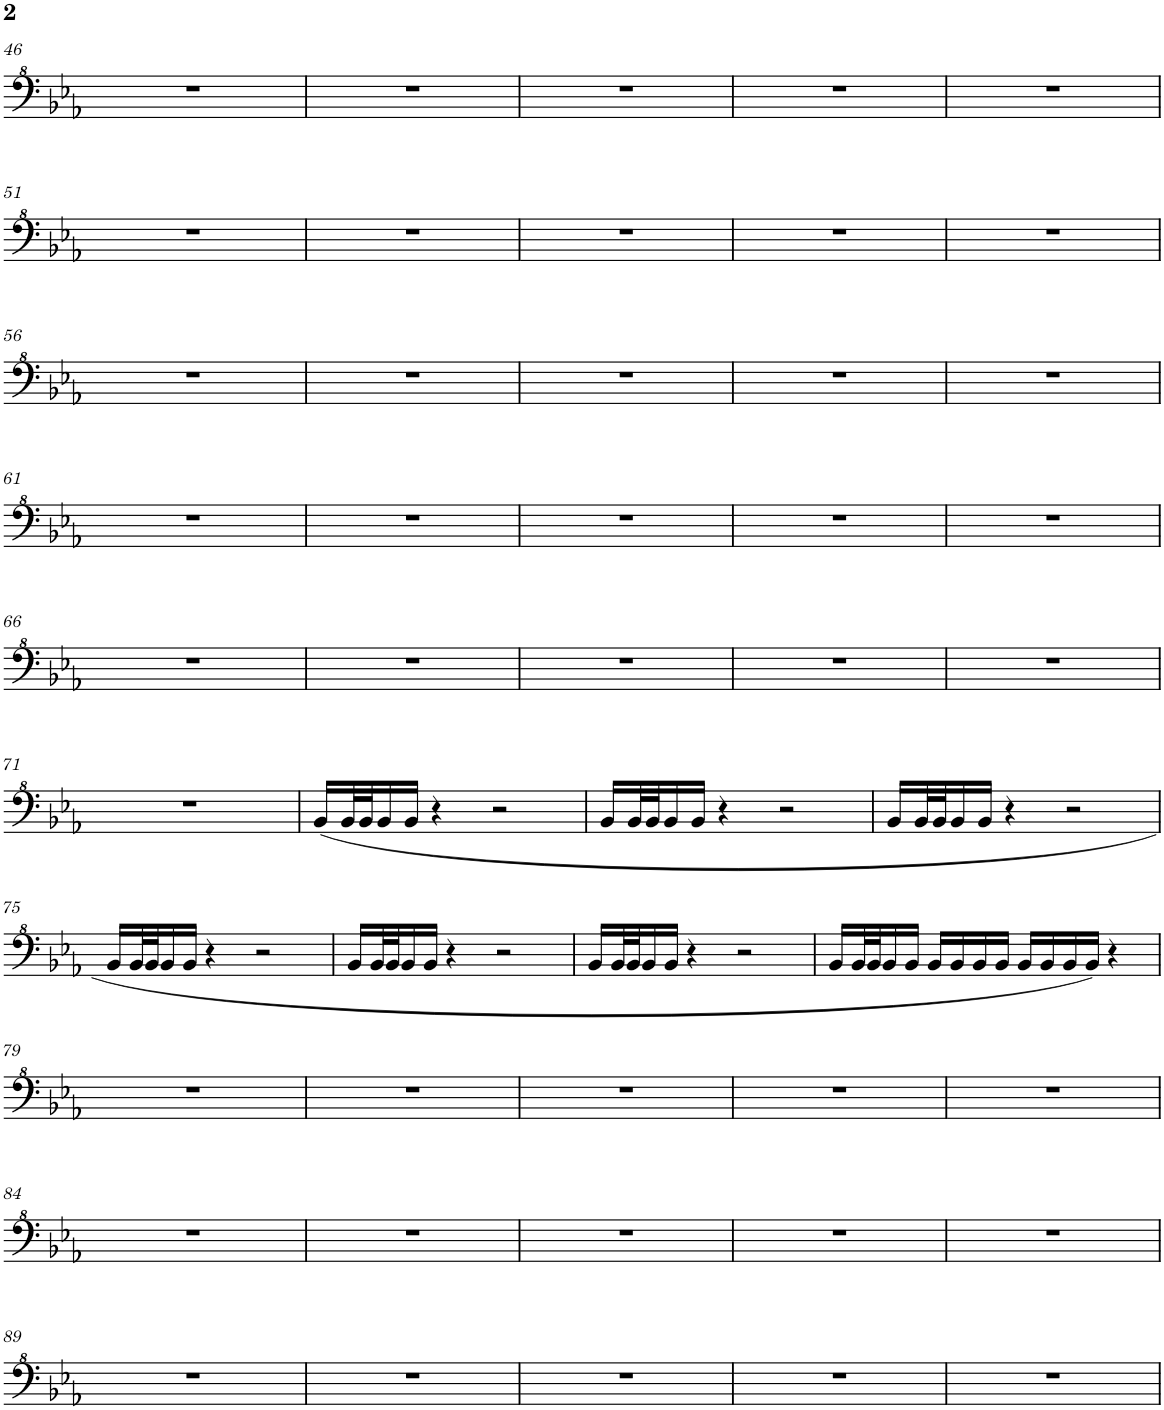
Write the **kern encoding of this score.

**kern
*part1
*staff1
*I"Piano
*I'Pno.
!!LO:PB:g=z
*clefF^4
*k[b-e-a-]
*M4/4
=46
1r
=47
1r
=48
1r
=49
1r
=50
1r
!!LO:LB:g=z
=51
1r
=52
1r
=53
1r
=54
1r
=55
1r
!!LO:LB:g=z
=56
1r
=57
1r
=58
1r
=59
1r
=60
1r
!!LO:LB:g=z
=61
1r
=62
1r
=63
1r
=64
1r
=65
1r
!!LO:LB:g=z
=66
1r
=67
1r
=68
1r
=69
1r
=70
1r
!!LO:LB:g=z
=71
1r
=72
(16B-/LL
32B-/L
32B-/J
16B-/
16B-/JJ
4r
2r
=73
16B-/LL
32B-/L
32B-/J
16B-/
16B-/JJ
4r
2r
=74
16B-/LL
32B-/L
32B-/J
16B-/
16B-/JJ
4r
2r
!!LO:LB:g=z
=75
16B-/LL
32B-/L
32B-/J
16B-/
16B-/JJ
4r
2r
=76
16B-/LL
32B-/L
32B-/J
16B-/
16B-/JJ
4r
2r
=77
16B-/LL
32B-/L
32B-/J
16B-/
16B-/JJ
4r
2r
=78
16B-/LL
32B-/L
32B-/J
16B-/
16B-/JJ
16B-/LL
16B-/
16B-/
16B-/JJ
16B-/LL
16B-/
16B-/
16B-/JJ)
4r
!!LO:LB:g=z
=79
1r
=80
1r
=81
1r
=82
1r
=83
1r
!!LO:LB:g=z
=84
1r
=85
1r
=86
1r
=87
1r
=88
1r
!!LO:LB:g=z
=89
1r
=90
1r
=91
1r
=92
1r
=93
1r
=
*-
